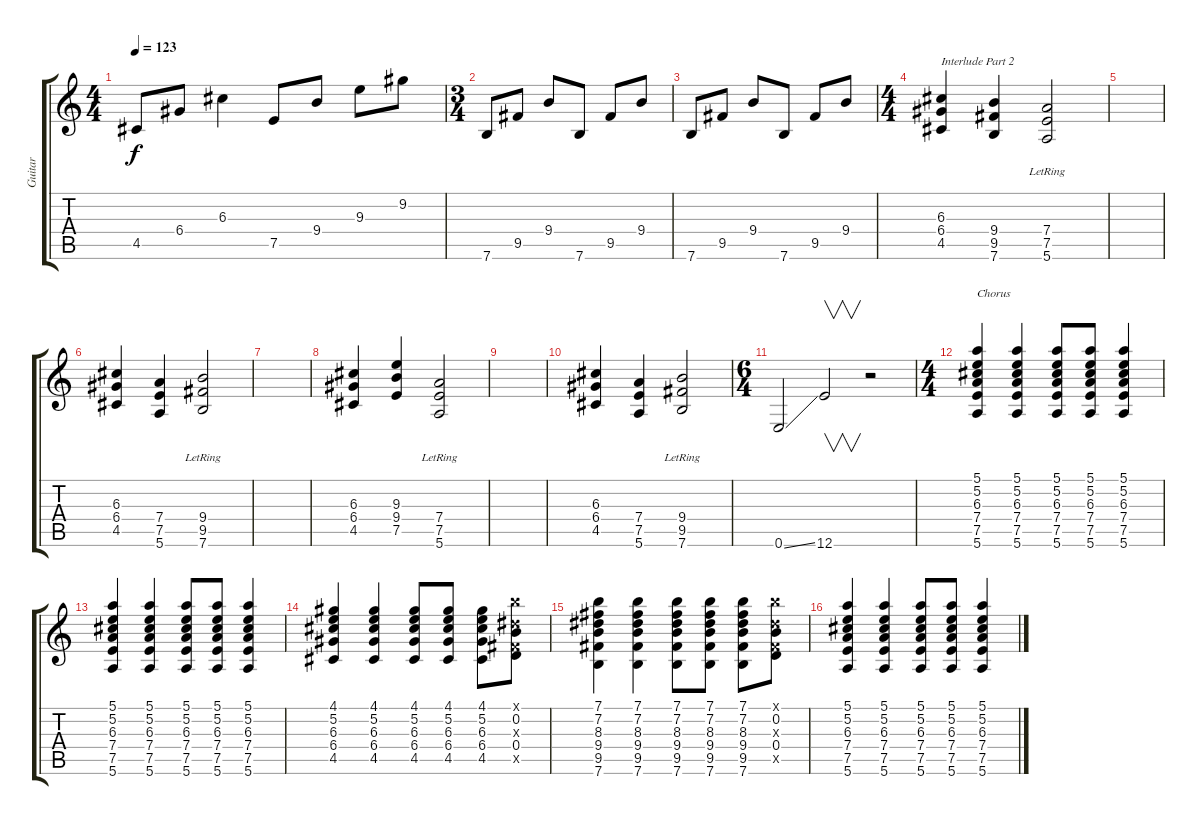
\track ("Guitar" "Guitar") {instrument distortionguitar}
\staff {score tabs}
\tuning (E4 B3 G3 D3 A2 E2) {hide}
\ts (4 4)
\tempo 123
\clef g2
\ks c
4.5.8{dy f} 6.4.8 6.3.4 7.5.8 9.4.8 9.3.8 9.2.8 |
\ts (3 4)
7.6.8 9.5.8 9.4.8 7.6.8 9.5.8 9.4.8 |
7.6.8 9.5.8 9.4.8 7.6.8 9.5.8 9.4.8 |
\ts (4 4)
(6.3 6.4 4.5).4{txt "Interlude Part 2"} (9.4 9.5 7.6).4 (7.4{lr} 7.5{lr} 5.6{lr}).2 |
|
(6.3 6.4 4.5).4 (7.4 7.5 5.6).4 (9.4{lr} 9.5{lr} 7.6{lr}).2 |
|
(6.3 6.4 4.5).4 (9.3 9.4 7.5).4 (7.4{lr} 7.5{lr} 5.6{lr}).2 |
|
(6.3 6.4 4.5).4 (7.4 7.5 5.6).4 (9.4{lr} 9.5{lr} 7.6{lr}).2 |
\ts (6 4)
0.6{ss}.2 12.6.2{v} r.2 |
\ts (4 4)
(5.1 5.2 6.3 7.4 7.5 5.6).4{txt "Chorus"} (5.1 5.2 6.3 7.4 7.5 5.6).4 (5.1 5.2 6.3 7.4 7.5 5.6).8 (5.1 5.2 6.3 7.4 7.5 5.6).8 (5.1 5.2 6.3 7.4 7.5 5.6).4 |
(5.1 5.2 6.3 7.4 7.5 5.6).4 (5.1 5.2 6.3 7.4 7.5 5.6).4 (5.1 5.2 6.3 7.4 7.5 5.6).8 (5.1 5.2 6.3 7.4 7.5 5.6).8 (5.1 5.2 6.3 7.4 7.5 5.6).4 |
(4.1 5.2 6.3 6.4 4.5).4 (4.1 5.2 6.3 6.4 4.5).4 (4.1 5.2 6.3 6.4 4.5).8 (4.1 5.2 6.3 6.4 4.5).8 (4.1 5.2 6.3 6.4 4.5).8 (7.1{x} 0.2 8.3{x} 0.4 9.5{x}).8 |
(7.1 7.2 8.3 9.4 9.5 7.6).4 (7.1 7.2 8.3 9.4 9.5 7.6).4 (7.1 7.2 8.3 9.4 9.5 7.6).8 (7.1 7.2 8.3 9.4 9.5 7.6).8 (7.1 7.2 8.3 9.4 9.5 7.6).8 (7.1{x} 0.2 8.3{x} 0.4 9.5{x}).8 |
(5.1 5.2 6.3 7.4 7.5 5.6).4 (5.1 5.2 6.3 7.4 7.5 5.6).4 (5.1 5.2 6.3 7.4 7.5 5.6).8 (5.1 5.2 6.3 7.4 7.5 5.6).8 (5.1 5.2 6.3 7.4 7.5 5.6).4
